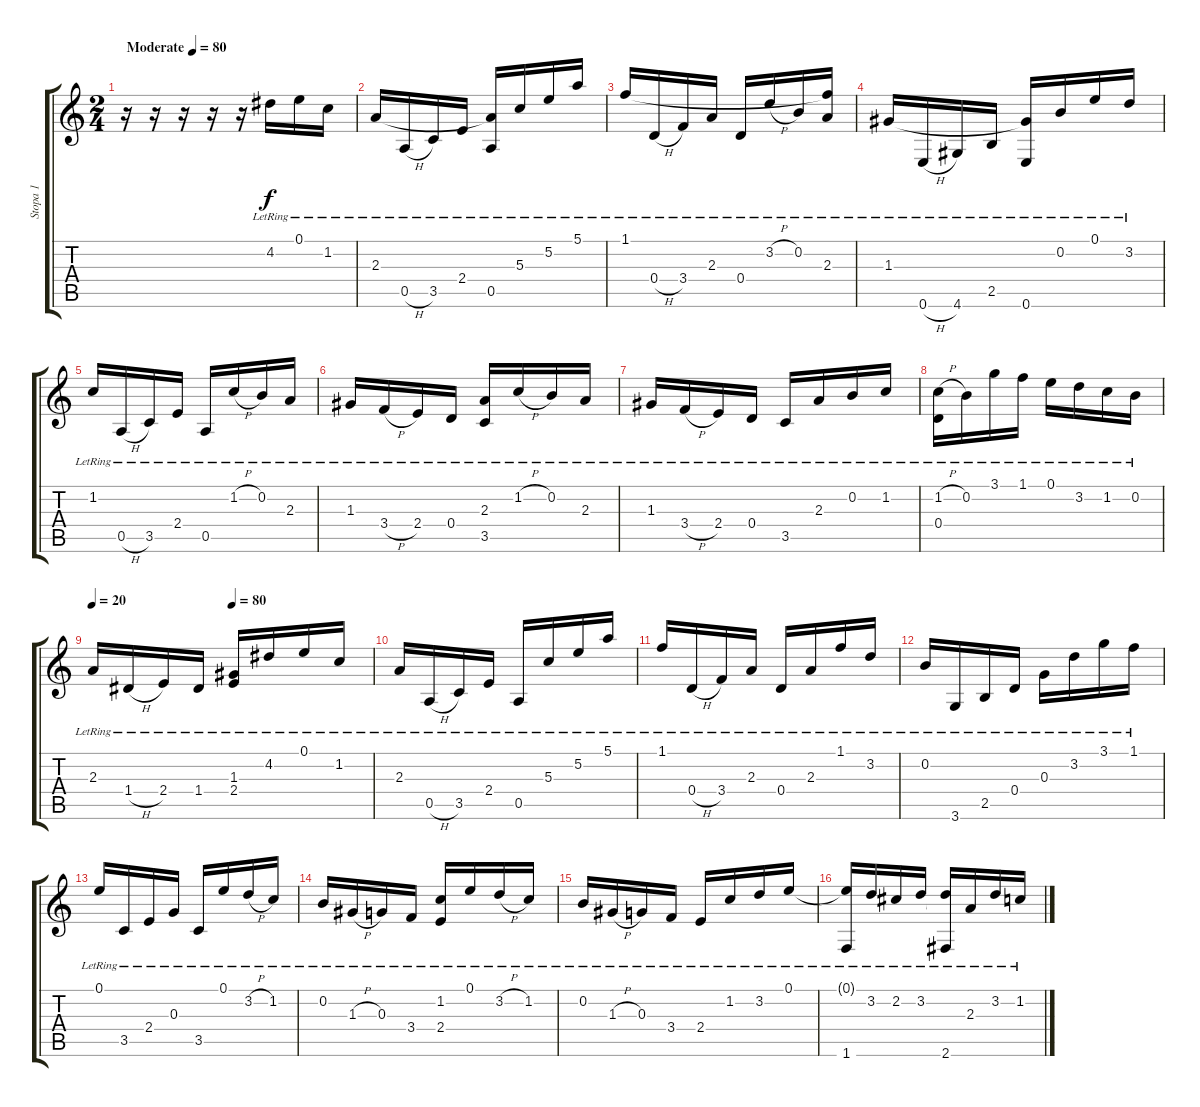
\track ("Stopa 1" "Stopa 1") {instrument acousticguitarsteel}
\staff {score tabs}
\tuning (E4 B3 G3 D3 A2 E2) {hide}
\ts (2 4)
\tempo (80 "Moderate")
\clef g2
\ks c
r.16{dy f instrument acousticguitarsteel} r.16 r.16 r.16 r.16 4.2{lr}.16 0.1{lr}.16 1.2{lr}.16 |
2.3{lr}.16 0.5{h lr}.16 3.5{lr}.16 2.4{lr}.16 (2.3{t} 0.5{lr}).16 5.3{lr}.16 5.2{lr}.16 5.1{lr}.16 |
1.1{lr}.16 0.4{h lr}.16 3.4{lr}.16 2.3{lr}.16 0.4{lr}.16 3.2{h lr}.16 0.2{lr}.16 (1.1{t} 2.3{lr}).16 |
1.3{lr}.16 0.6{h lr}.16 4.6{lr}.16 2.5{lr}.16 (1.3{t} 0.6{lr}).16 0.2{lr}.16 0.1{lr}.16 3.2{lr}.16 |
1.2{lr}.16 0.5{h lr}.16 3.5{lr}.16 2.4{lr}.16 0.5{lr}.16 1.2{h lr}.16 0.2{lr}.16 2.3{lr}.16 |
1.3{lr}.16 3.4{h lr}.16 2.4{lr}.16 0.4{lr}.16 (2.3{lr} 3.5{lr}).16 1.2{h lr}.16 0.2{lr}.16 2.3{lr}.16 |
1.3{lr}.16 3.4{h lr}.16 2.4{lr}.16 0.4{lr}.16 3.5{lr}.16 2.3{lr}.16 0.2{lr}.16 1.2{lr}.16 |
(1.2{h lr} 0.4{lr}).16 0.2{lr}.16 3.1{lr}.16 1.1{lr}.16 0.1{lr}.16 3.2{lr}.16 1.2{lr}.16 0.2{lr}.16 |
\tempo 20
\tempo (80 0.5)
2.3{lr}.16 1.4{h lr}.16 2.4{lr}.16 1.4{lr}.16 (1.3{lr} 2.4{lr}).16 4.2{lr}.16 0.1{lr}.16 1.2{lr}.16 |
2.3{lr}.16 0.5{h lr}.16 3.5{lr}.16 2.4{lr}.16 0.5{lr}.16 5.3{lr}.16 5.2{lr}.16 5.1{lr}.16 |
1.1{lr}.16 0.4{h lr}.16 3.4{lr}.16 2.3{lr}.16 0.4{lr}.16 2.3{lr}.16 1.1{lr}.16 3.2{lr}.16 |
0.2{lr}.16 3.6{lr}.16 2.5{lr}.16 0.4{lr}.16 0.3{lr}.16 3.2{lr}.16 3.1{lr}.16 1.1{lr}.16 |
0.1{lr}.16 3.5{lr}.16 2.4{lr}.16 0.3{lr}.16 3.5{lr}.16 0.1{lr}.16 3.2{h lr}.16 1.2{lr}.16 |
0.2{lr}.16 1.3{h lr}.16 0.3{lr}.16 3.4{lr}.16 (1.2{lr} 2.4{lr}).16 0.1{lr}.16 3.2{h lr}.16 1.2{lr}.16 |
0.2{lr}.16 1.3{h lr}.16 0.3{lr}.16 3.4{lr}.16 2.4{lr}.16 1.2{lr}.16 3.2{lr}.16 0.1{lr}.16 |
(0.1{t} 1.6{lr}).16 3.2{lr}.16 2.2{lr}.16 3.2{lr}.16 (3.2{t} 2.6{lr}).16 2.3{lr}.16 3.2{lr}.16 1.2{lr}.16
